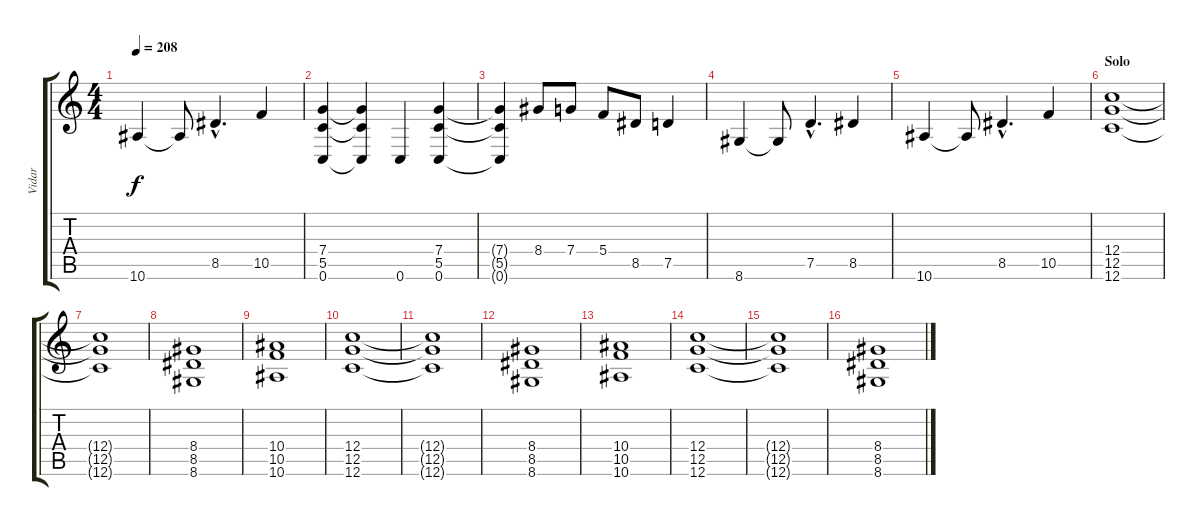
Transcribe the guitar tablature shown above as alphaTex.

\track ("Vidar" "Vidar") {instrument overdrivenguitar}
\staff {score tabs}
\tuning (D4 A3 F3 C3 G2 C2) {hide}
\ts (4 4)
\tempo 208
\clef g2
\ks c
10.6.4{dy f} 10.6{t}.8 8.5{hac}.4{d} 10.5.4 |
(7.4 5.5 0.6).4 (7.4{t} 5.5{t} 0.6{t}).4 0.6.4 (7.4 5.5 0.6).4 |
(7.4{t} 5.5{t} 0.6{t}).4 8.4.8 7.4.8 5.4.8 8.5.8 7.5.4 |
8.6.4 8.6{t}.8 7.5{hac}.4{d} 8.5.4 |
10.6.4 10.6{t}.8 8.5{hac}.4{d} 10.5.4 |
\section ("" "Solo")
(12.4 12.5 12.6).1 |
(12.4{t} 12.5{t} 12.6{t}).1 |
(8.4 8.5 8.6).1 |
(10.4 10.5 10.6).1 |
(12.4 12.5 12.6).1 |
(12.4{t} 12.5{t} 12.6{t}).1 |
(8.4 8.5 8.6).1 |
(10.4 10.5 10.6).1 |
(12.4 12.5 12.6).1 |
(12.4{t} 12.5{t} 12.6{t}).1 |
(8.4 8.5 8.6).1
